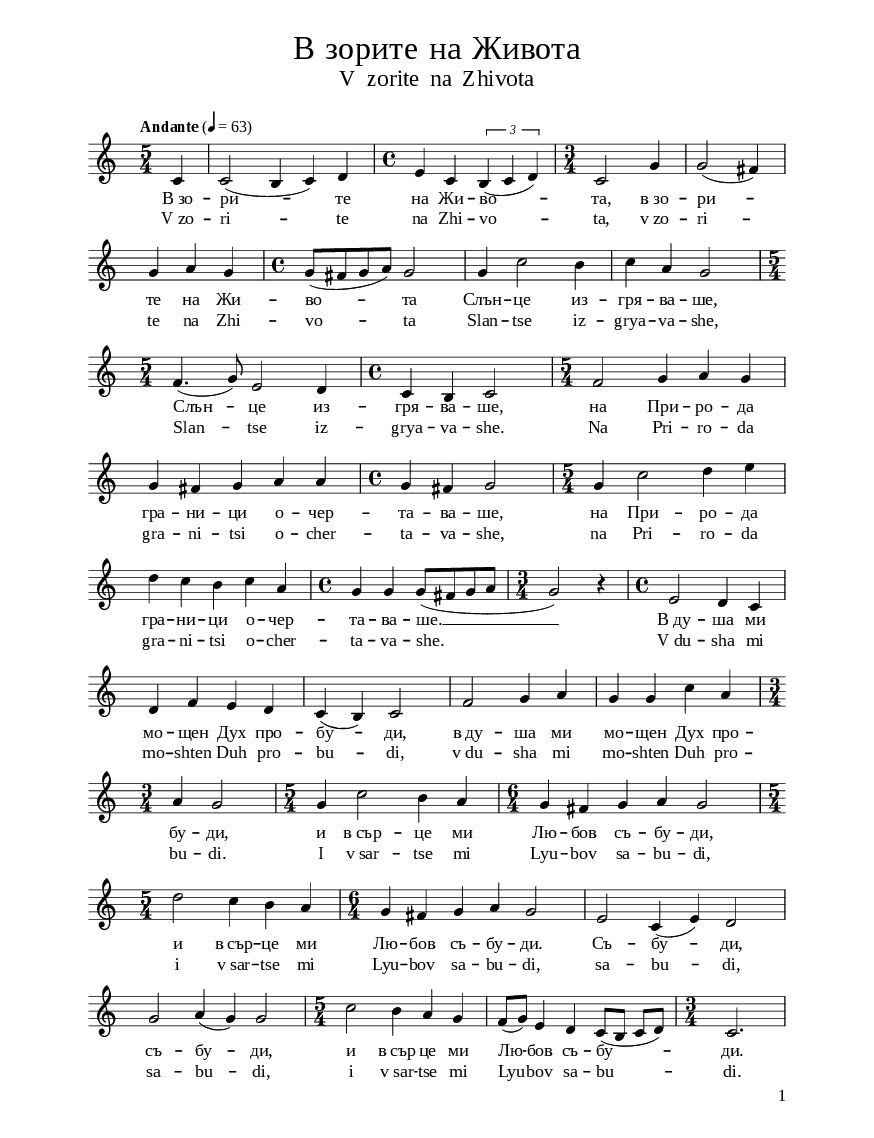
\version "2.20.0"

\paper {
  #(set-paper-size "a5")
}

\bookpart {
  \paper {
    print-all-headers = ##t
    print-page-number = ##t
    print-first-page-number = ##t

    % put page numbers on the bottom
    oddHeaderMarkup = \markup ""
    evenHeaderMarkup = \markup ""
    oddFooterMarkup = \markup
    \fill-line {
      ""
      \on-the-fly #print-page-number-check-first \fromproperty #'page:page-number-string
    }
    evenFooterMarkup = \markup
    \fill-line {
      \on-the-fly #print-page-number-check-first \fromproperty #'page:page-number-string
      ""
    }

    left-margin = 1.5\cm
    right-margin = 1.5\cm
    top-margin = 1.6\cm
    bottom-margin = 1.2\cm
    ragged-bottom = ##t % do not spread the staves to fill the whole vertical space

    % change lyrics and titles font (affects notes also)
    fonts =
    #(make-pango-font-tree
      "Times New Roman"
      "DejaVu Sans"
      "DejaVu Sans Mono"
      (/ (* staff-height pt) 3.6))

    % change distance between staves
    system-system-spacing =
    #'((basic-distance . 12)
       (minimum-distance . 6)
       (padding . 1)
       (stretchability . 12))
  }

  \header {
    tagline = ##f
  }

  \score{
    \layout {
      indent = 0.0\cm % remove first line indentation
      % ragged-last = ##t % do not spread last line to fill the whole space
      \context {
        \Score
        \omit BarNumber %remove bar numbers
      } % context

      \context {
        % change staff size
        \Staff
        fontSize = #+0 % affects notes size only
        \override StaffSymbol #'staff-space = #(magstep -3)
        \override StaffSymbol #'thickness = #0.5
        \override BarLine #'hair-thickness = #1
        %\override StaffSymbol #'ledger-line-thickness = #'(0 . 0)
      }

      \context {
        % adjust space between staff and lyrics and between the two lyric lines
        \Lyrics
        \override VerticalAxisGroup.nonstaff-relatedstaff-spacing = #'((basic-distance . 4.5))
        \override VerticalAxisGroup.nonstaff-nonstaff-spacing = #'((minimum-distance . 2))
      }
    } % layout

    \new Voice \absolute {
      \clef treble
      \key c \major
      \time 5/4
      \tempo \markup {
        % make tempo note smaller
        \concat {
          "Andante" \normal-text { " (" }
          \teeny \general-align #Y #DOWN \note #"4" #0.8
          \normal-text { " = 63)" }
        }
      }

      \partial 4

      c '4 | c'2 ( b4 c' ) d' |\time 4/4  e'4 c' \times 2/3 { b4 ( c'4 d' ) }

      \time 3/4  c'2 g'4 |g'2 ( fis'4 ) \break|

      g'4 a' g' | \time 4/4  g'8 ( fis' g' a' ) g'2 g'4 c''2 b'4 | c''4 a' g'2 | \break

      \time 5/4  f'4. ( g'8 ) e'2 d'4 |\time 4/4  c'4 b c'2 | \time 5/4  f'2 g'4 a' g' \break |

      g'4 fis' g' a' a' | \time 4/4  g'4 fis' g'2 | \time 5/4  g'4 c''2 d''4 e'' \break |

      d''4 c'' b' c'' a' | \time 4/4  g'4 g' g'8 ( fis' g' a' | \time 3/4  g'2 ) r4 | \time 4/4  e'2 d'4 c' \break |

      d'4 f' e' d' | c'4 ( b ) c'2 | f'2 g'4 a' | g'4 g' c'' a' \break |

      \time 3/4  a'4 g'2 | \time 5/4  g'4 c''2 b'4 a' | \time 6/4  g'4 fis' g' a' g'2 \break |

      \time 5/4  d''2 c''4 b' a' | \time 6/4  g'4 fis' g' a' g'2 |e'2 c'4 ( e' ) d'2 \break |

      g'2 a'4 ( g' ) g'2 | \time 5/4  c''2 b'4 a' g' | f'8 ( g' ) e'4 d' c'8 ( b c' d' ) |  \time 3/4  c'2. \break
    }

    \addlyrics {
      В_зо -- ри --
      те на Жи -- во -- та, в_зо -- ри -- те на Жи --
      во -- та Слън -- це из -- гря -- ва -- ше, Слън --
      це из -- гря -- ва -- ше, на При -- ро -- да гра
      -- ни -- ци о -- чер -- та -- ва -- ше, на При --
      ро -- да гра -- ни -- ци о -- чер -- та -- ва --
      ше.  __ В_ду -- ша ми мо -- щен Дух про -- бу --
      ди,  в_ду -- ша ми мо -- щен Дух про -- бу --
      ди, и в_сър -- це ми Лю -- бов съ -- бу -- ди,
      и в_сър -- це ми Лю -- бов съ -- бу -- ди. Съ --
      бу -- ди, съ -- бу -- ди, и в_сър -- це ми Лю --
      бов съ -- бу -- ди.}
      \addlyrics {
        V_zo -- ri -- te
        na Zhi -- vo -- ta, v_zo -- ri -- te na Zhi -- vo -- ta Slan --
        tse iz -- grya -- va -- she, Slan -- tse iz -- grya -- va --
        she. Na Pri -- ro -- da gra -- ni -- tsi o -- cher -- ta -- va --
        she, na Pri -- ro -- da gra -- ni -- tsi o -- cher -- ta -- va --
        she. V_du -- sha mi mo -- shten Duh pro -- bu -- di, v_du --
        sha mi mo -- shten Duh pro -- bu -- di. I v_sar -- tse mi Lyu --
        bov sa -- bu -- di, i v_sar -- tse mi Lyu -- bov sa -- bu --
        di, sa -- bu -- di, sa -- bu -- di, i v_sar -- tse mi Lyu --
        bov sa -- bu -- di.}

        \header {
          title = \markup \column \normal-text \fontsize #2.5 {
            \center-align
            \line { В зорите на Живота}
            \vspace #-0.6
            \center-align
            \line \fontsize #-3 { V zorite na Zhivota }
            \vspace #-0.8
            \center-align
            \line \fontsize #-3 { " " }
          }
        }

        \midi{}

      } % score

      \pageBreak



      % include foreign translation(s) of the song
      \version "2.20.0"

\markup \fill-line { \fontsize #6 " In der Morgenröte des Lebens" }
\markup \null
\markup \null
\markup \fontsize #+2.5 {
  \hspace #10
  \override #'(baseline-skip . 2)

  \column {
    \line { " " }
    \line { " " In der Morgenröte des Lebens,}

    \line { " " in der Morgenröte des Lebens}

    \line { " " ging die Sonne auf, }

    \line { " " ging die Sonne auf. }

    \line { " " Sie zeichnete die Grenzen der Natur, }

    \line { " " sie zeichnete die Grenzen der Natur. }

    \line { " " In meiner Seele erweckte sie einen mächtigen Geist  }

    \line { " " in meiner Seele erweckte sie einen mächtigen Geist }

    \line { " " und in meinem Herzen erweckte sie die Liebe, }

    \line { " " und in meinem Herzen erweckte sie die Liebe, }

    \line { " " sie erweckte, sie erweckte,  }

    \line { " " sie erweckte in meinem Herzen die Liebe.  }


  }


}


    } % bookpart
